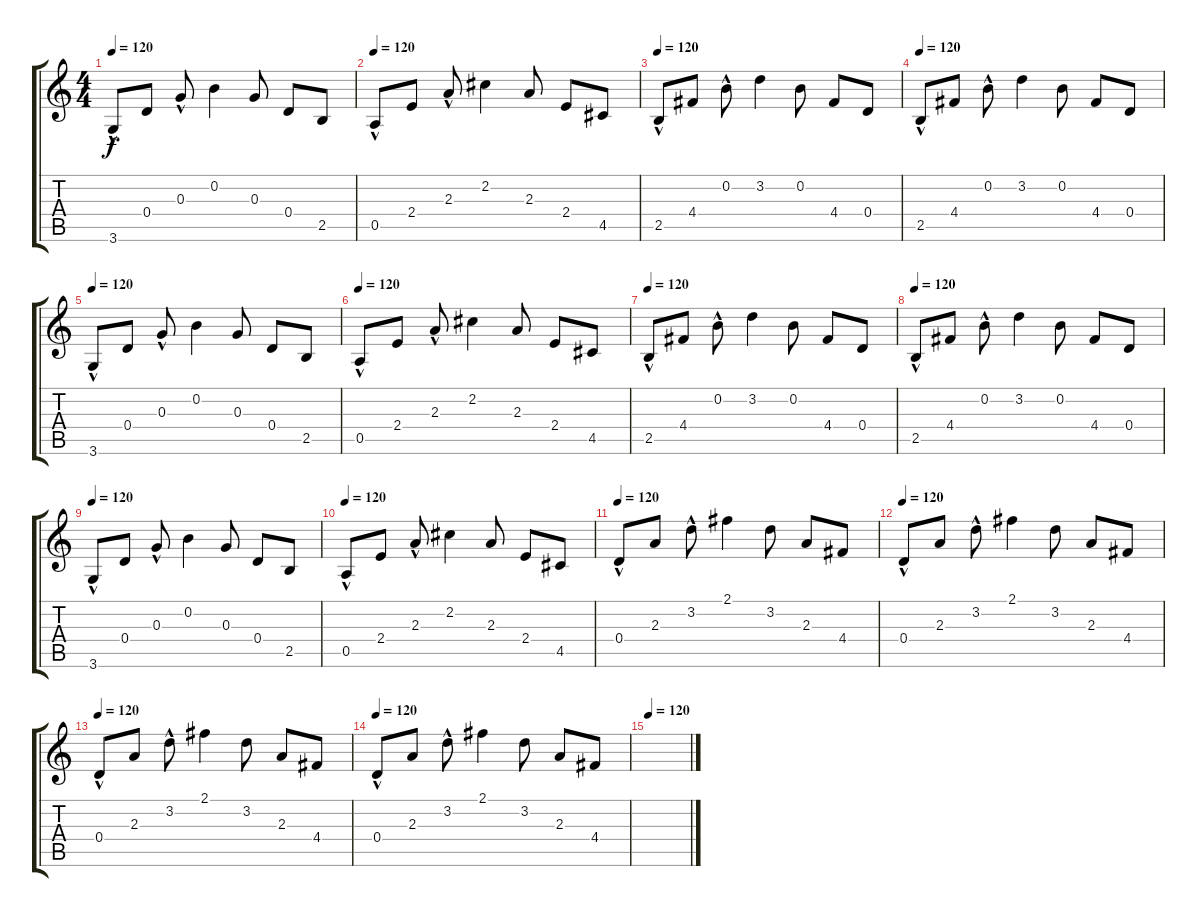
\track "" {instrument acousticguitarsteel}
\staff {score tabs}
\tuning (E4 B3 G3 D3 A2 E2) {hide}
\ts (4 4)
\tempo 120
\clef g2
\ks c
3.6{hac}.8{dy f} 0.4.8 0.3{hac}.8 0.2.4 0.3.8 0.4.8 2.5.8 |
\tempo 120
0.5{hac}.8 2.4.8 2.3{hac}.8 2.2.4 2.3.8 2.4.8 4.5.8 |
\tempo 120
2.5{hac}.8 4.4.8 0.2{hac}.8 3.2.4 0.2.8 4.4.8 0.4.8 |
\tempo 120
2.5{hac}.8 4.4.8 0.2{hac}.8 3.2.4 0.2.8 4.4.8 0.4.8 |
\tempo 120
3.6{hac}.8 0.4.8 0.3{hac}.8 0.2.4 0.3.8 0.4.8 2.5.8 |
\tempo 120
0.5{hac}.8 2.4.8 2.3{hac}.8 2.2.4 2.3.8 2.4.8 4.5.8 |
\tempo 120
2.5{hac}.8 4.4.8 0.2{hac}.8 3.2.4 0.2.8 4.4.8 0.4.8 |
\tempo 120
2.5{hac}.8 4.4.8 0.2{hac}.8 3.2.4 0.2.8 4.4.8 0.4.8 |
\tempo 120
3.6{hac}.8 0.4.8 0.3{hac}.8 0.2.4 0.3.8 0.4.8 2.5.8 |
\tempo 120
0.5{hac}.8 2.4.8 2.3{hac}.8 2.2.4 2.3.8 2.4.8 4.5.8 |
\tempo 120
0.4{hac}.8 2.3.8 3.2{hac}.8 2.1.4 3.2.8 2.3.8 4.4.8 |
\tempo 120
0.4{hac}.8 2.3.8 3.2{hac}.8 2.1.4 3.2.8 2.3.8 4.4.8 |
\tempo 120
0.4{hac}.8 2.3.8 3.2{hac}.8 2.1.4 3.2.8 2.3.8 4.4.8 |
\tempo 120
0.4{hac}.8 2.3.8 3.2{hac}.8 2.1.4 3.2.8 2.3.8 4.4.8 |
\tempo 120
